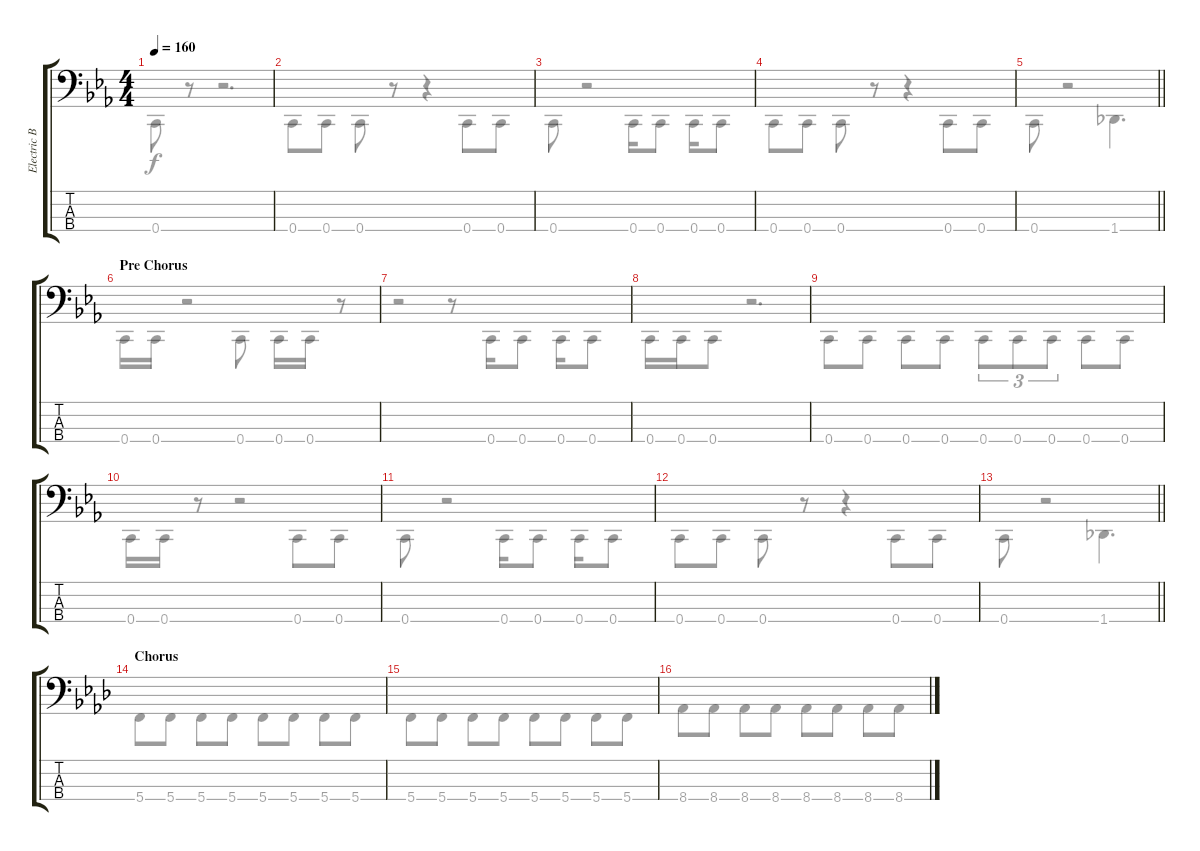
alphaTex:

\track ("Electric Bass" "Electric B") {instrument electricbasspick}
\staff {score tabs}
\tuning (F2 C2 G1 C1) {hide}
\voice
\ts (4 4)
\tempo 160
\clef f4
\ks cminor
|
|
|
|
\barLineRight lightlight
|
\section ("" "Pre Chorus")
|
|
|
|
|
|
|
\barLineRight lightlight
|
\section ("" "Chorus")
\ks fminor
|
|
\voice
\clef f4
\ks cminor
0.4.8{dy f} r.8 r.2{d} |
0.4.8 0.4.8 0.4.8 r.8 r.4 0.4.8 0.4.8 |
0.4.8 r.2 0.4.16 0.4.8 0.4.16 0.4.8 |
0.4.8 0.4.8 0.4.8 r.8 r.4 0.4.8 0.4.8 |
\barLineRight lightlight
0.4.8 r.2 1.4.4{d} |
0.4.16 0.4.16 r.2 0.4.8 0.4.16 0.4.16 r.8 |
r.2 r.8 0.4.16 0.4.8 0.4.16 0.4.8 |
0.4.16 0.4.16 0.4.8 r.2{d} |
0.4.8 0.4.8 0.4.8 0.4.8 0.4.8{tu (3 2)} 0.4.8{tu (3 2)} 0.4.8{tu (3 2)} 0.4.8 0.4.8 |
0.4.16 0.4.16 r.8 r.2 0.4.8 0.4.8 |
0.4.8 r.2 0.4.16 0.4.8 0.4.16 0.4.8 |
0.4.8 0.4.8 0.4.8 r.8 r.4 0.4.8 0.4.8 |
\barLineRight lightlight
0.4.8 r.2 1.4.4{d} |
\ks fminor
5.4.8 5.4.8 5.4.8 5.4.8 5.4.8 5.4.8 5.4.8 5.4.8 |
5.4.8 5.4.8 5.4.8 5.4.8 5.4.8 5.4.8 5.4.8 5.4.8 |
8.4.8 8.4.8 8.4.8 8.4.8 8.4.8 8.4.8 8.4.8 8.4.8
